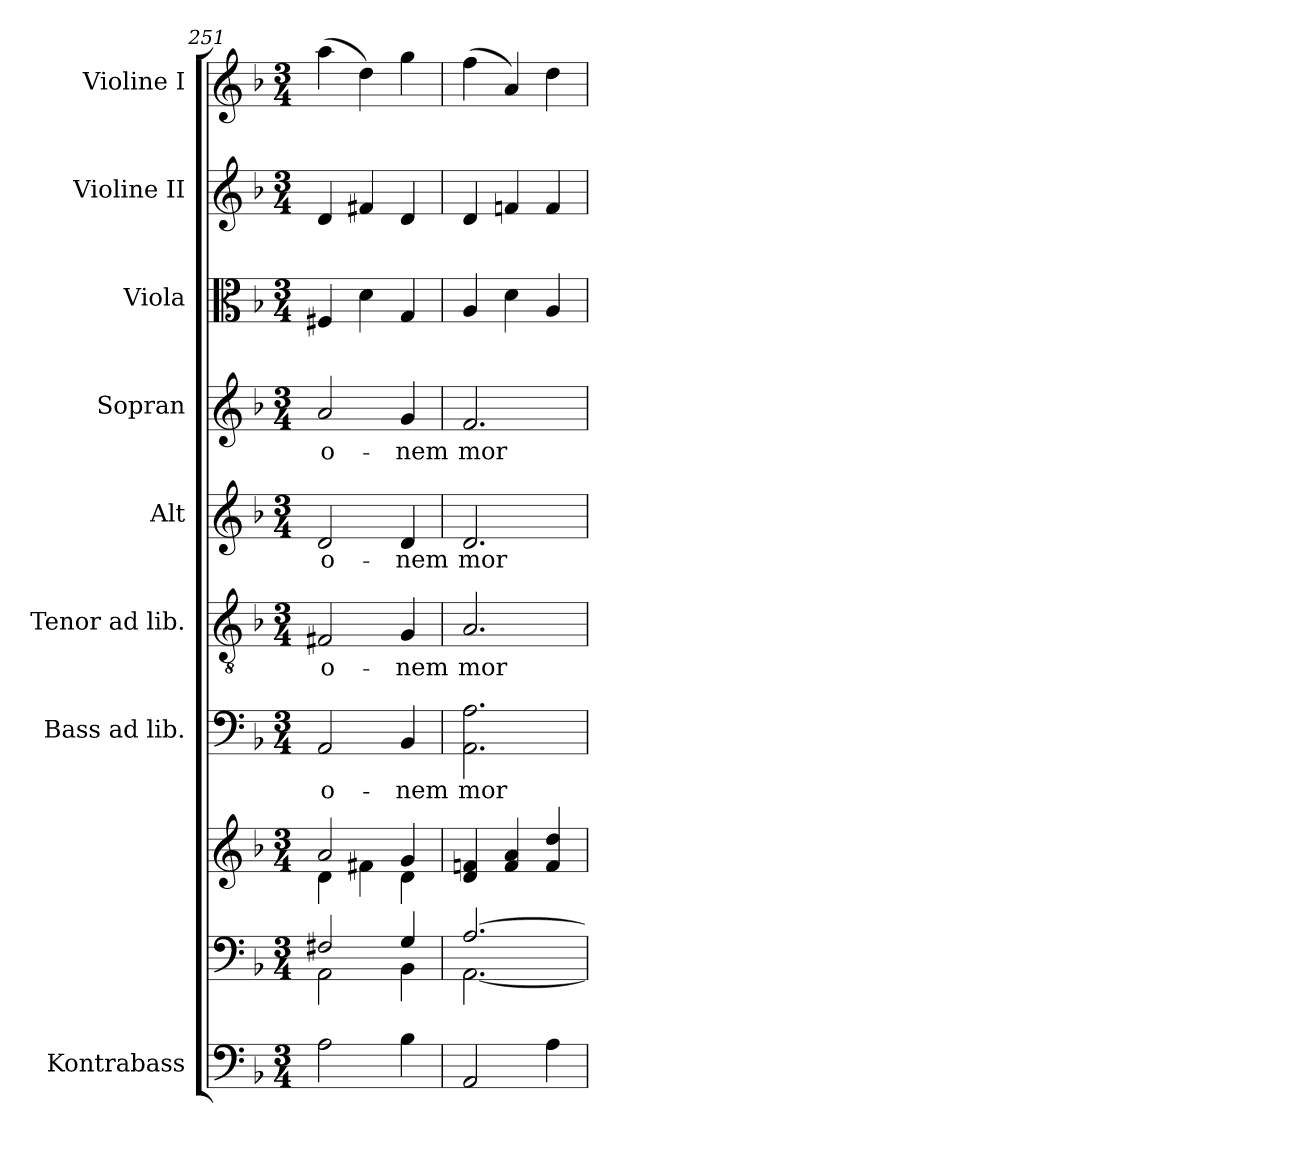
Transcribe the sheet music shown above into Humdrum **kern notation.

**kern	**kern	**kern	**kern	**text	**kern	**text	**kern	**text	**kern	**text	**kern	**kern	**kern
*part9	*part8	*part8	*part7	*part7	*part6	*part6	*part5	*part5	*part4	*part4	*part3	*part2	*part1
*staff10	*staff9	*staff8	*staff7	*staff7	*staff6	*staff6	*staff5	*staff5	*staff4	*staff4	*staff3	*staff2	*staff1
*I"Kontrabass	*	*	*I"Bass ad lib.	*	*I"Tenor ad lib.	*	*I"Alt	*	*I"Sopran	*	*I"Viola	*I"Violine II	*I"Violine I
*I'Kb.	*	*	*I'B.	*	*I'T.	*	*I'A.	*	*I'S.	*	*I'Vla.	*I'Vl. II	*I'Vl. I
*clefF4	*clefF4	*clefG2	*clefF4	*	*clefGv2	*	*clefG2	*	*clefG2	*	*clefC3	*clefG2	*clefG2
*ITrd7c12	*	*	*	*	*	*	*	*	*	*	*	*	*
*k[b-]	*k[b-]	*k[b-]	*k[b-]	*	*k[b-]	*	*k[b-]	*	*k[b-]	*	*k[b-]	*k[b-]	*k[b-]
*F:	*F:	*F:	*F:	*	*F:	*	*F:	*	*F:	*	*F:	*F:	*F:
*M3/4	*M3/4	*M3/4	*M3/4	*	*M3/4	*	*M3/4	*	*M3/4	*	*M3/4	*M3/4	*M3/4
=251	=251	=251	=251	=251	=251	=251	=251	=251	=251	=251	=251	=251	=251
*	*^	*^	*	*	*	*	*	*	*	*	*	*	*
!	!	!	!	!	!	!LO:LY:b	!	!LO:LY:b	!	!LO:LY:b	!	!LO:LY:b	!	!	!
2AA\	2F#X/	2AA\	2a/	4d\	2AA/	-o-	2F#X/	-o-	2d/	-o-	2a/	-o-	4F#X/	4d/	(>4aa\
.	.	.	.	4f#X\	.	.	.	.	.	.	.	.	4d\	4f#X/	4dd\)
!	!	!	!	!	!	!LO:LY:b	!	!LO:LY:b	!	!LO:LY:b	!	!LO:LY:b	!	!	!
4BB-\	4G/	4BB-\	4g/	4d\	4BB-/	-nem	4G/	-nem	4d/	-nem	4g/	-nem	4G/	4d/	4gg\
=252	=252	=252	=252	=252	=252	=252	=252	=252	=252	=252	=252	=252	=252	=252	=252
!	!	!	!	!	!	!LO:LY:b	!	!LO:LY:b	!	!LO:LY:b	!	!LO:LY:b	!	!	!
*	*	*	*v	*v	*	*	*	*	*	*	*	*	*	*	*
2AAA/	[>2.A/	[<2.AA\	4d/ 4fn/	2.AA\ 2.A\	mor-	2.A/	mor-	2.d/	mor-	2.f/	mor-	4A/	4d/	(>4ff\
.	.	.	4f/ 4a/	.	.	.	.	.	.	.	.	4d\	4fn/	4a/)
4AA\	.	.	4f/ 4dd/	.	.	.	.	.	.	.	.	4A/	4f/	4dd\
*	*v	*v	*	*	*	*	*	*	*	*	*	*	*	*
=	=	=	=	=	=	=	=	=	=	=	=	=	=
*-	*-	*-	*-	*-	*-	*-	*-	*-	*-	*-	*-	*-	*-
